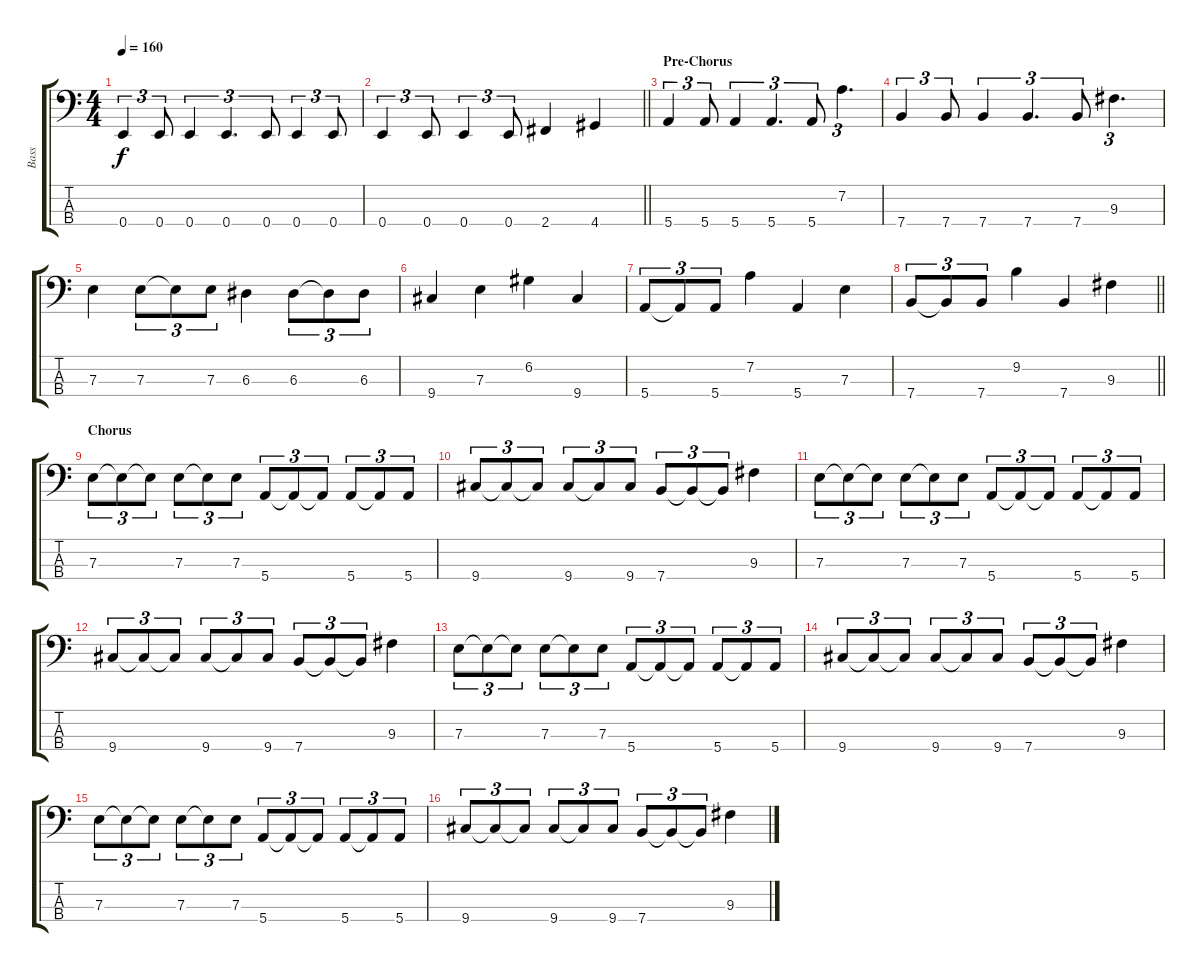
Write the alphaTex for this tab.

\track ("Bass" "Bass") {instrument electricbasspick}
\staff {score tabs}
\tuning (G2 D2 A1 E1) {hide}
\ts (4 4)
\tempo 160
\clef f4
\ks c
0.4.4{tu (3 2) dy f} 0.4.8{tu (3 2)} 0.4.4{tu (3 2)} 0.4.4{d tu (3 2)} 0.4.8{tu (3 2)} 0.4.4{tu (3 2)} 0.4.8{tu (3 2)} |
\barLineRight lightlight
0.4.4{tu (3 2)} 0.4.8{tu (3 2)} 0.4.4{tu (3 2)} 0.4.8{tu (3 2)} 2.4.4 4.4.4 |
\section ("" "Pre-Chorus")
5.4.4{tu (3 2)} 5.4.8{tu (3 2)} 5.4.4{tu (3 2)} 5.4.4{d tu (3 2)} 5.4.8{tu (3 2)} 7.2.4{d tu (3 2)} |
7.4.4{tu (3 2)} 7.4.8{tu (3 2)} 7.4.4{tu (3 2)} 7.4.4{d tu (3 2)} 7.4.8{tu (3 2)} 9.3.4{d tu (3 2)} |
7.3.4 7.3.8{tu (3 2)} 7.3{t}.8{tu (3 2)} 7.3.8{tu (3 2)} 6.3.4 6.3.8{tu (3 2)} 6.3{t}.8{tu (3 2)} 6.3.8{tu (3 2)} |
9.4.4 7.3.4 6.2.4 9.4.4 |
5.4.8{tu (3 2)} 5.4{t}.8{tu (3 2)} 5.4.8{tu (3 2)} 7.2.4 5.4.4 7.3.4 |
\barLineRight lightlight
7.4.8{tu (3 2)} 7.4{t}.8{tu (3 2)} 7.4.8{tu (3 2)} 9.2.4 7.4.4 9.3.4 |
\section ("" "Chorus")
7.3.8{tu (3 2)} 7.3{t}.8{tu (3 2)} 7.3{t}.8{tu (3 2)} 7.3.8{tu (3 2)} 7.3{t}.8{tu (3 2)} 7.3.8{tu (3 2)} 5.4.8{tu (3 2)} 5.4{t}.8{tu (3 2)} 5.4{t}.8{tu (3 2)} 5.4.8{tu (3 2)} 5.4{t}.8{tu (3 2)} 5.4.8{tu (3 2)} |
9.4.8{tu (3 2)} 9.4{t}.8{tu (3 2)} 9.4{t}.8{tu (3 2)} 9.4.8{tu (3 2)} 9.4{t}.8{tu (3 2)} 9.4.8{tu (3 2)} 7.4.8{tu (3 2)} 7.4{t}.8{tu (3 2)} 7.4{t}.8{tu (3 2)} 9.3.4 |
7.3.8{tu (3 2)} 7.3{t}.8{tu (3 2)} 7.3{t}.8{tu (3 2)} 7.3.8{tu (3 2)} 7.3{t}.8{tu (3 2)} 7.3.8{tu (3 2)} 5.4.8{tu (3 2)} 5.4{t}.8{tu (3 2)} 5.4{t}.8{tu (3 2)} 5.4.8{tu (3 2)} 5.4{t}.8{tu (3 2)} 5.4.8{tu (3 2)} |
9.4.8{tu (3 2)} 9.4{t}.8{tu (3 2)} 9.4{t}.8{tu (3 2)} 9.4.8{tu (3 2)} 9.4{t}.8{tu (3 2)} 9.4.8{tu (3 2)} 7.4.8{tu (3 2)} 7.4{t}.8{tu (3 2)} 7.4{t}.8{tu (3 2)} 9.3.4 |
7.3.8{tu (3 2)} 7.3{t}.8{tu (3 2)} 7.3{t}.8{tu (3 2)} 7.3.8{tu (3 2)} 7.3{t}.8{tu (3 2)} 7.3.8{tu (3 2)} 5.4.8{tu (3 2)} 5.4{t}.8{tu (3 2)} 5.4{t}.8{tu (3 2)} 5.4.8{tu (3 2)} 5.4{t}.8{tu (3 2)} 5.4.8{tu (3 2)} |
9.4.8{tu (3 2)} 9.4{t}.8{tu (3 2)} 9.4{t}.8{tu (3 2)} 9.4.8{tu (3 2)} 9.4{t}.8{tu (3 2)} 9.4.8{tu (3 2)} 7.4.8{tu (3 2)} 7.4{t}.8{tu (3 2)} 7.4{t}.8{tu (3 2)} 9.3.4 |
7.3.8{tu (3 2)} 7.3{t}.8{tu (3 2)} 7.3{t}.8{tu (3 2)} 7.3.8{tu (3 2)} 7.3{t}.8{tu (3 2)} 7.3.8{tu (3 2)} 5.4.8{tu (3 2)} 5.4{t}.8{tu (3 2)} 5.4{t}.8{tu (3 2)} 5.4.8{tu (3 2)} 5.4{t}.8{tu (3 2)} 5.4.8{tu (3 2)} |
9.4.8{tu (3 2)} 9.4{t}.8{tu (3 2)} 9.4{t}.8{tu (3 2)} 9.4.8{tu (3 2)} 9.4{t}.8{tu (3 2)} 9.4.8{tu (3 2)} 7.4.8{tu (3 2)} 7.4{t}.8{tu (3 2)} 7.4{t}.8{tu (3 2)} 9.3.4
